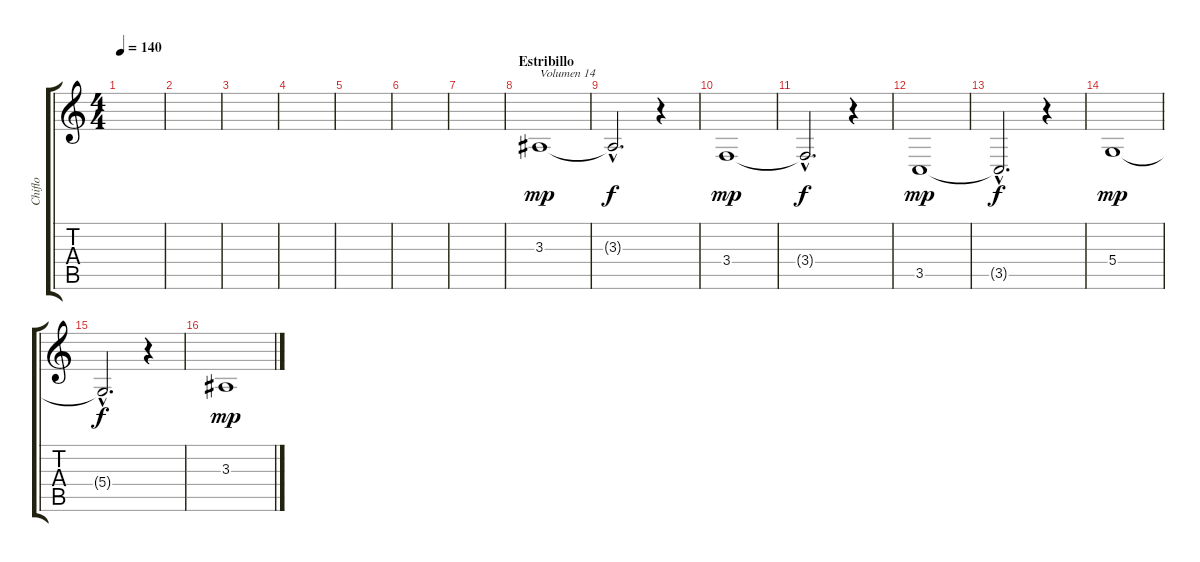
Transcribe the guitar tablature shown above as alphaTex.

\track ("Chiflo" "Chiflo") {instrument altosax}
\staff {score tabs}
\tuning (E4 B3 G3 D3 A2 E2) {hide}
\ts (4 4)
\tempo 140
\clef g2
\ks c
|
|
|
|
|
|
|
\section ("" "Estribillo")
3.3.1{txt "Volumen 14" dy mp volume 14} |
3.3{hac t}.2{d dy f} r.4 |
3.4.1{dy mp} |
3.4{hac t}.2{d dy f} r.4 |
3.5.1{dy mp} |
3.5{hac t}.2{d dy f} r.4 |
5.4.1{dy mp} |
5.4{hac t}.2{d dy f} r.4 |
3.3.1{dy mp}
